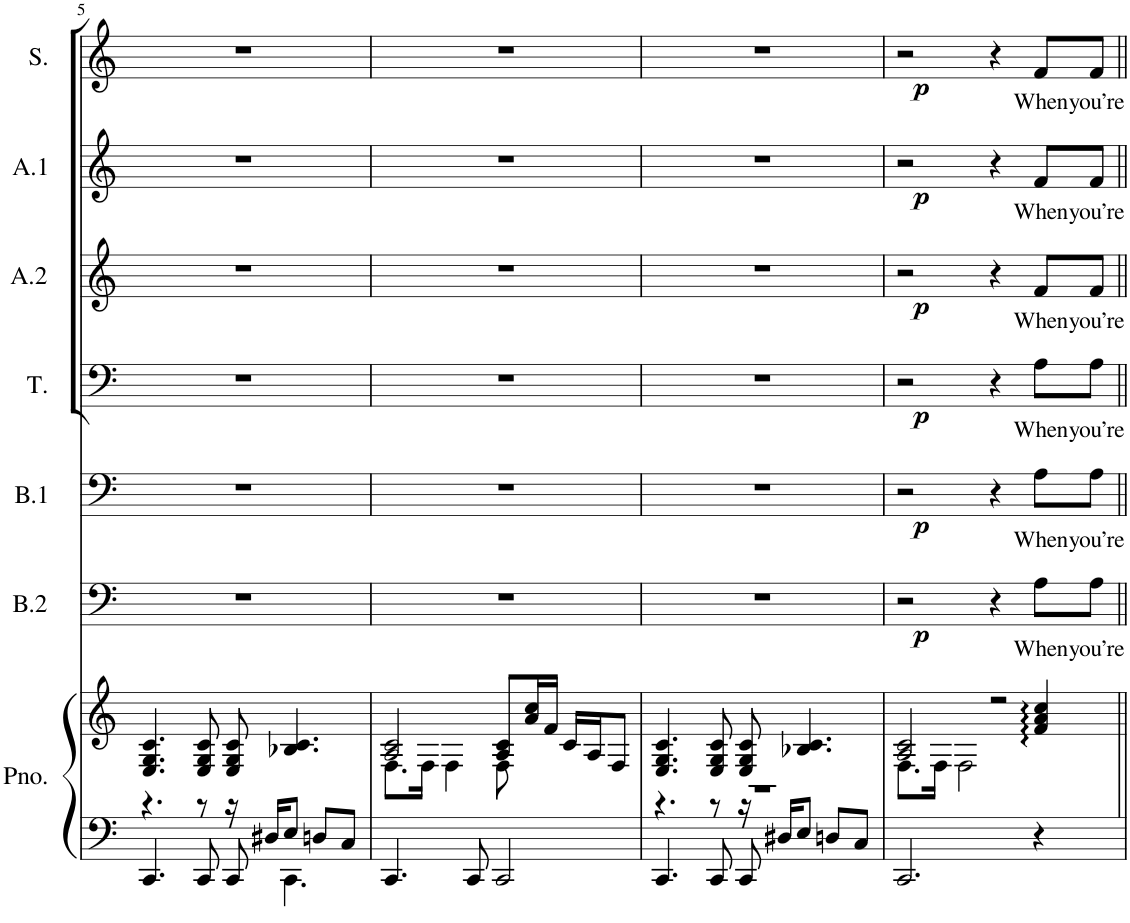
**kern	**kern	**kern	**text	**dynam	**kern	**text	**dynam	**kern	**text	**dynam	**kern	**text	**dynam	**kern	**text	**dynam	**kern	**text	**dynam
*part7	*part7	*part6	*part6	*part6	*part5	*part5	*part5	*part4	*part4	*part4	*part3	*part3	*part3	*part2	*part2	*part2	*part1	*part1	*part1
*staff8	*staff7	*staff6	*staff6	*staff6	*staff5	*staff5	*staff5	*staff4	*staff4	*staff4	*staff3	*staff3	*staff3	*staff2	*staff2	*staff2	*staff1	*staff1	*staff1
*I"Piano	*	*I"Bas 2	*	*	*I"Bas 1	*	*	*I"Tenor	*	*	*I"Alt 2	*	*	*I"Alt 1	*	*	*I"Sopraan	*	*
*I'Pno.	*	*I'B.2	*	*	*I'B.1	*	*	*I'T.	*	*	*I'A.2	*	*	*I'A.1	*	*	*I'S.	*	*
!!LO:PB:g=z
*clefF4	*clefG2	*clefF4	*	*	*clefF4	*	*	*clefF4	*	*	*clefG2	*	*	*clefG2	*	*	*clefG2	*	*
*	*	*Trd7c12	*	*	*	*	*	*	*	*	*	*	*	*	*	*	*	*	*
*k[]	*k[]	*k[]	*	*	*k[]	*	*	*k[]	*	*	*k[]	*	*	*k[]	*	*	*k[]	*	*
*M4/4	*M4/4	*M4/4	*	*	*M4/4	*	*	*M4/4	*	*	*M4/4	*	*	*M4/4	*	*	*M4/4	*	*
=5	=5	=5	=5	=5	=5	=5	=5	=5	=5	=5	=5	=5	=5	=5	=5	=5	=5	=5	=5
*^	*	*	*	*	*	*	*	*	*	*	*	*	*	*	*	*	*	*	*
4.r	4.CC/	4.E/ 4.G/ 4.c/	1r	.	.	1r	.	.	1r	.	.	1r	.	.	1r	.	.	1r	.	.
8r	8CC/	8E/ 8G/ 8c/	.	.	.	.	.	.	.	.	.	.	.	.	.	.	.	.	.	.
16r	8CC/	8E/ 8G/ 8c/	.	.	.	.	.	.	.	.	.	.	.	.	.	.	.	.	.	.
16D#X/KL	.	.	.	.	.	.	.	.	.	.	.	.	.	.	.	.	.	.	.	.
8E/J	4.CC\	4.B-X/ 4.c/	.	.	.	.	.	.	.	.	.	.	.	.	.	.	.	.	.	.
8Dn/L	.	.	.	.	.	.	.	.	.	.	.	.	.	.	.	.	.	.	.	.
8C/J	.	.	.	.	.	.	.	.	.	.	.	.	.	.	.	.	.	.	.	.
*v	*v	*	*	*	*	*	*	*	*	*	*	*	*	*	*	*	*	*	*	*
=6	=6	=6	=6	=6	=6	=6	=6	=6	=6	=6	=6	=6	=6	=6	=6	=6	=6	=6	=6
*	*^	*	*	*	*	*	*	*	*	*	*	*	*	*	*	*	*	*	*
4.CC/	2A/ 2c/	8.F\L	1r	.	.	1r	.	.	1r	.	.	1r	.	.	1r	.	.	1r	.	.
.	.	16F\Jk	.	.	.	.	.	.	.	.	.	.	.	.	.	.	.	.	.	.
.	.	4F\	.	.	.	.	.	.	.	.	.	.	.	.	.	.	.	.	.	.
8CC/	.	.	.	.	.	.	.	.	.	.	.	.	.	.	.	.	.	.	.	.
2CC/	8A/ 8c/L	8F\	.	.	.	.	.	.	.	.	.	.	.	.	.	.	.	.	.	.
.	16a/ 16cc/L	4.ryy	.	.	.	.	.	.	.	.	.	.	.	.	.	.	.	.	.	.
.	16f/JJ	.	.	.	.	.	.	.	.	.	.	.	.	.	.	.	.	.	.	.
.	16c/LL	.	.	.	.	.	.	.	.	.	.	.	.	.	.	.	.	.	.	.
.	16A/J	.	.	.	.	.	.	.	.	.	.	.	.	.	.	.	.	.	.	.
.	8F/J	.	.	.	.	.	.	.	.	.	.	.	.	.	.	.	.	.	.	.
=7	=7	=7	=7	=7	=7	=7	=7	=7	=7	=7	=7	=7	=7	=7	=7	=7	=7	=7	=7	=7
*^	*	*	*	*	*	*	*	*	*	*	*	*	*	*	*	*	*	*	*	*
4.r	4.CC/	4.E/ 4.G/ 4.c/	1r	1r	.	.	1r	.	.	1r	.	.	1r	.	.	1r	.	.	1r	.	.
8r	8CC/	8E/ 8G/ 8c/	.	.	.	.	.	.	.	.	.	.	.	.	.	.	.	.	.	.	.
16r	8CC/	8E/ 8G/ 8c/	.	.	.	.	.	.	.	.	.	.	.	.	.	.	.	.	.	.	.
16D#X/KL	.	.	.	.	.	.	.	.	.	.	.	.	.	.	.	.	.	.	.	.	.
8E/J	4.ryy	4.B-X/ 4.c/	.	.	.	.	.	.	.	.	.	.	.	.	.	.	.	.	.	.	.
8Dn/L	.	.	.	.	.	.	.	.	.	.	.	.	.	.	.	.	.	.	.	.	.
8C/J	.	.	.	.	.	.	.	.	.	.	.	.	.	.	.	.	.	.	.	.	.
*v	*v	*	*	*	*	*	*	*	*	*	*	*	*	*	*	*	*	*	*	*	*
=8	=8	=8	=8	=8	=8	=8	=8	=8	=8	=8	=8	=8	=8	=8	=8	=8	=8	=8	=8	=8
!	!	!	!	!	!LO:DY:b	!	!	!LO:DY:b	!	!	!LO:DY:b	!	!	!LO:DY:b	!	!	!LO:DY:b	!	!	!LO:DY:b
2.CC/	2A/ 2c/	8.F\L	2r	.	p	2r	.	p	2r	.	p	2r	.	p	2r	.	p	2r	.	p
.	.	16F\Jk	.	.	.	.	.	.	.	.	.	.	.	.	.	.	.	.	.	.
.	.	2F\	.	.	.	.	.	.	.	.	.	.	.	.	.	.	.	.	.	.
.	2r	.	4r	.	.	4r	.	.	4r	.	.	4r	.	.	4r	.	.	4r	.	.
!	!	!	!	!LO:LY:b	!	!	!LO:LY:b	!	!	!LO:LY:b	!	!	!LO:LY:b	!	!	!LO:LY:b	!	!	!LO:LY:b	!
4r	.	4f/ 4a/ 4cc/	8A\L	When	.	8A\L	When	.	8A\L	When	.	8f/L	When	.	8f/L	When	.	8f/L	When	.
!	!	!	!	!LO:LY:b	!	!	!LO:LY:b	!	!	!LO:LY:b	!	!	!LO:LY:b	!	!	!LO:LY:b	!	!	!LO:LY:b	!
.	.	.	8A\J	you’re	.	8A\J	you’re	.	8A\J	you’re	.	8f/J	you’re	.	8f/J	you’re	.	8f/J	you’re	.
*	*v	*v	*	*	*	*	*	*	*	*	*	*	*	*	*	*	*	*	*	*
=||	=||	=||	=||	=||	=||	=||	=||	=||	=||	=||	=||	=||	=||	=||	=||	=||	=||	=||	=||
*-	*-	*-	*-	*-	*-	*-	*-	*-	*-	*-	*-	*-	*-	*-	*-	*-	*-	*-	*-
